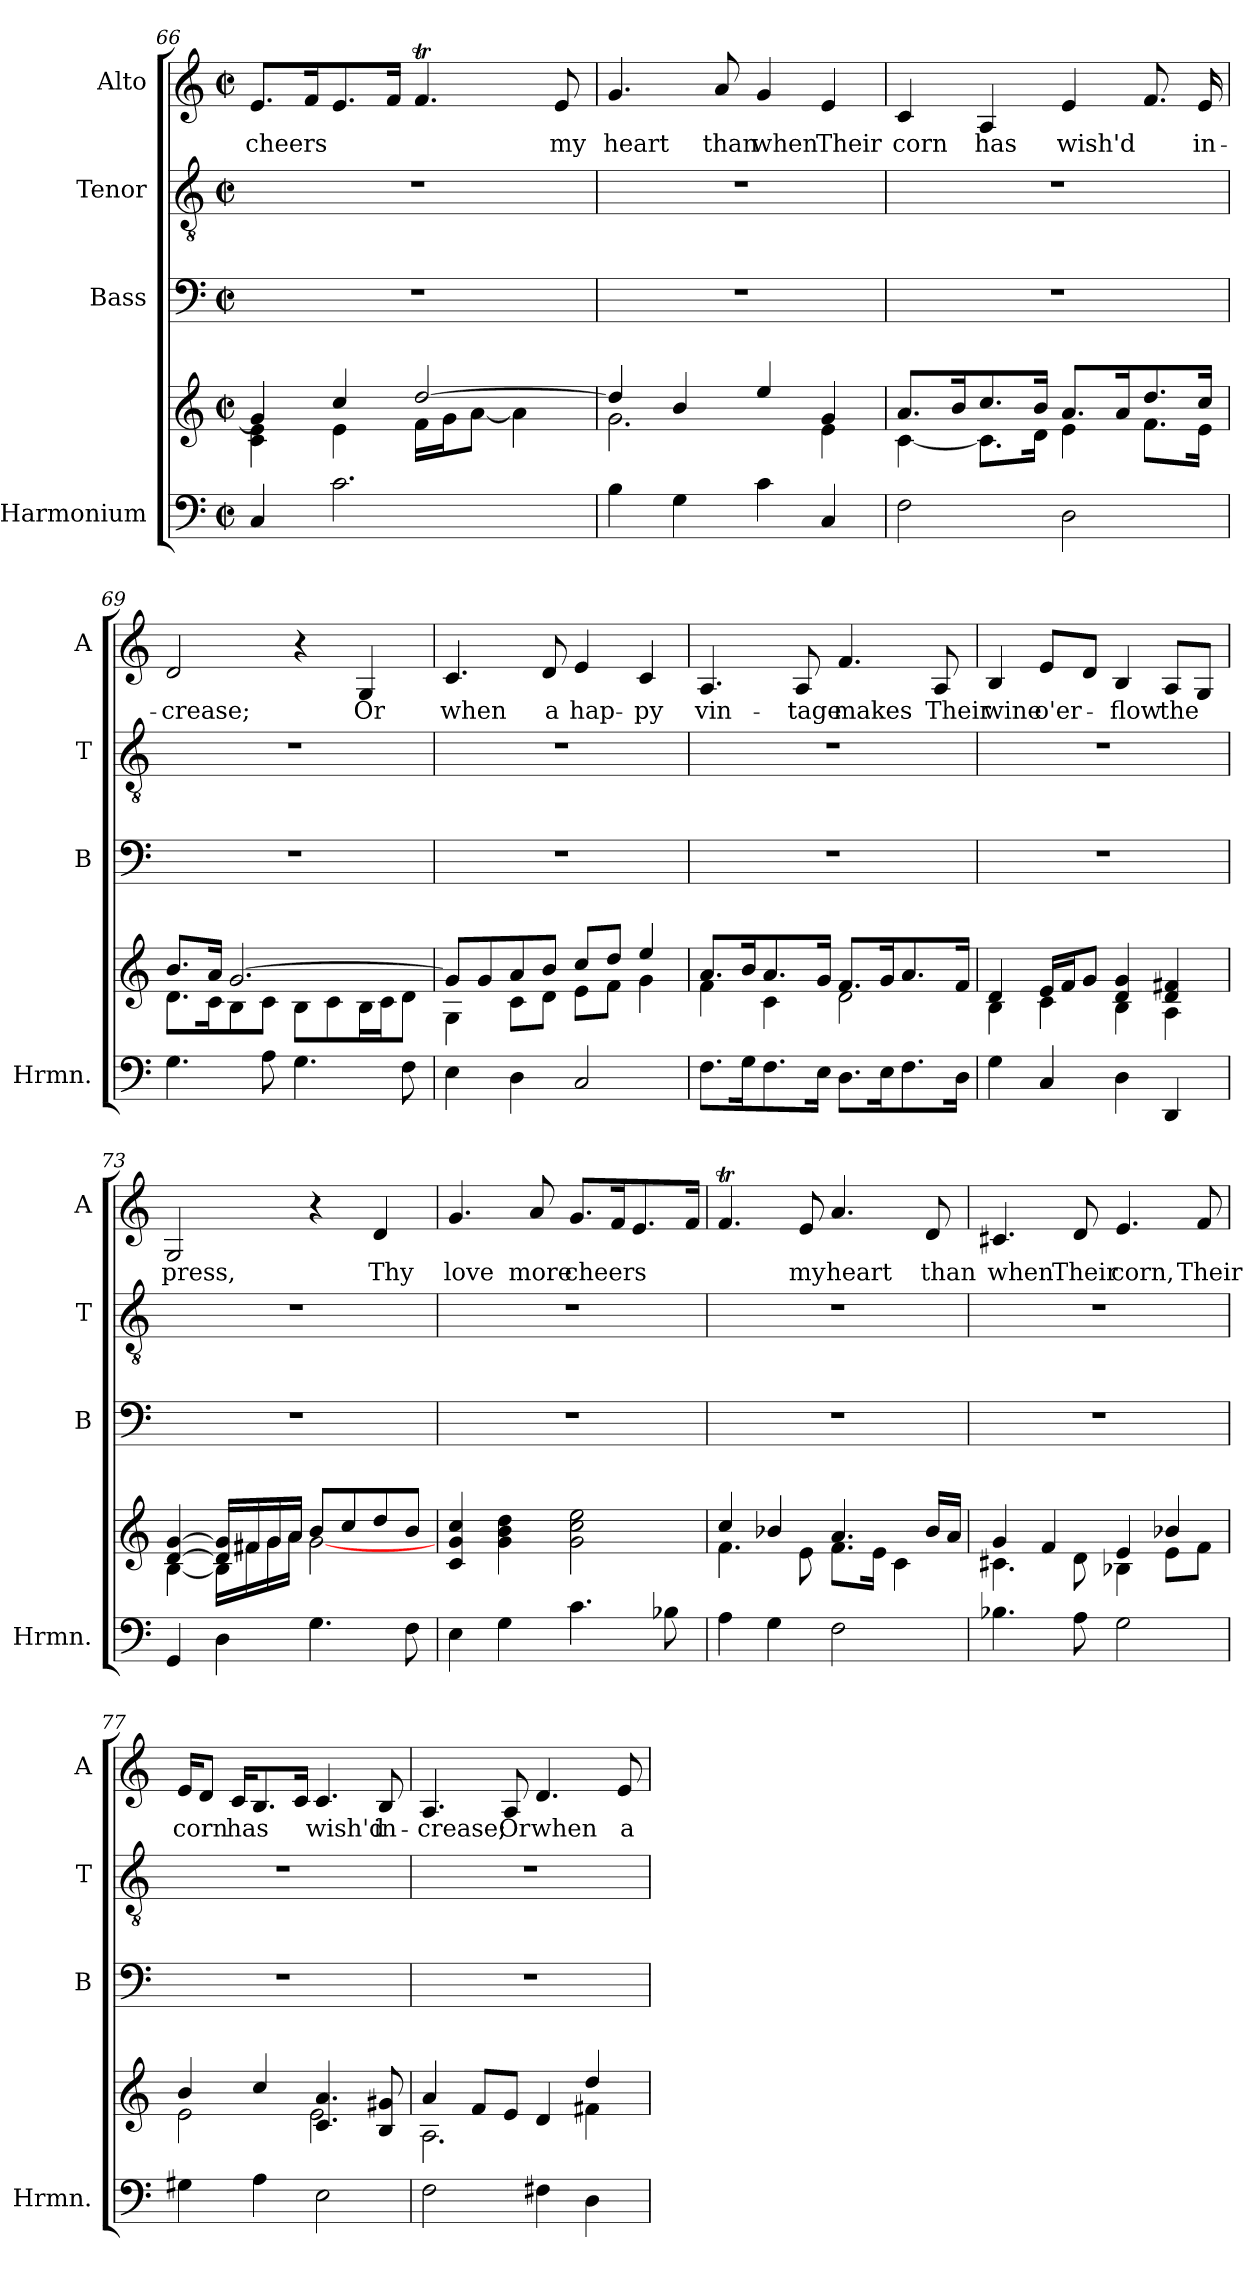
**kern	**kern	**kern	**kern	**kern	**text
*part4	*part4	*part3	*part2	*part1	*part1
*staff5	*staff4	*staff3	*staff2	*staff1	*staff1
*I"Harmonium	*	*I"Bass	*I"Tenor	*I"Alto	*
*I'Hrmn.	*	*I'B	*I'T	*I'A	*
*clefF4	*clefG2	*clefF4	*clefGv2	*clefG2	*
*k[]	*k[]	*k[]	*k[]	*k[]	*
*C:	*C:	*C:	*C:	*C:	*
*M2/2	*M2/2	*M2/2	*M2/2	*M2/2	*
*met(c|)	*met(c|)	*met(c|)	*met(c|)	*met(c|)	*
=66	=66	=66	=66	=66	=66
*	*^	*	*	*	*
!	!	!	!	!	!	!LO:LY:b
4C/	4g!/]	4c!\ 4e!\	1r	1r	8.e/L	cheers
.	.	.	.	.	16f/k	.
2.c\	4cc!/	4e!\	.	.	8.e/	.
.	.	.	.	.	16f/Jk	.
.	[>2dd!/	16f!\LL	.	.	4.fT/	.
.	.	16g!\J	.	.	.	.
.	.	[<8a!\J	.	.	.	.
.	.	4a!\]	.	.	.	.
!	!	!	!	!	!	!LO:LY:b
.	.	.	.	.	8e/	my
=67	=67	=67	=67	=67	=67	=67
!	!	!	!	!	!	!LO:LY:b
4B\	4dd!/]	2.g!\	1r	1r	4.g/	heart
4G\	4b!/	.	.	.	.	.
!	!	!	!	!	!	!LO:LY:b
.	.	.	.	.	8a/	than
!	!	!	!	!	!	!LO:LY:b
4c\	4ee!/	.	.	.	4g/	when
!	!	!	!	!	!	!LO:LY:b
4C/	4g!/	4e!\	.	.	4e/	Their
=68	=68	=68	=68	=68	=68	=68
!	!	!	!	!	!	!LO:LY:b
2F\	8.a!/L	[<4c!\	1r	1r	4c/	corn
.	16b!/k	.	.	.	.	.
!	!	!	!	!	!	!LO:LY:b
.	8.cc!/	8.c!\L]	.	.	4A/	has
.	16b!/Jk	16d!\Jk	.	.	.	.
!	!	!	!	!	!	!LO:LY:b
2D\	8.a!/L	4e!\	.	.	4e/	wish'd
.	16a!/k	.	.	.	.	.
.	8.dd!/	8.f!\L	.	.	8.f/	.
!	!	!	!	!	!	!LO:LY:b
.	16cc!/Jk	16e!\Jk	.	.	16e/	in-
!!LO:LB:g=z
=69	=69	=69	=69	=69	=69	=69
!	!	!	!	!	!	!LO:LY:b
4.G\	8.b!/L	8.d!\L	1r	1r	2d/	-crease;
.	16a!/Jk	16c!\k	.	.	.	.
.	[>2.g!/	8B!\	.	.	.	.
8A\	.	8c!\J	.	.	.	.
4.G\	.	8B!\L	.	.	4r	.
.	.	8c!\	.	.	.	.
!	!	!	!	!	!	!LO:LY:b
.	.	16B!\L	.	.	4G/	Or
.	.	16c!\J	.	.	.	.
8F\	.	8d!\J	.	.	.	.
=70	=70	=70	=70	=70	=70	=70
!	!	!	!	!	!	!LO:LY:b
4E\	8g!/L]	4G!\	1r	1r	4.c/	when
.	8g!/	.	.	.	.	.
4D\	8a!/	8c!\L	.	.	.	.
!	!	!	!	!	!	!LO:LY:b
.	8b!/J	8d!\J	.	.	8d/	a
!	!	!	!	!	!	!LO:LY:b
2C/	8cc!/L	8e!\L	.	.	4e/	hap-
.	8dd!/J	8f!\J	.	.	.	.
!	!	!	!	!	!	!LO:LY:b
.	4ee!/	4g!\	.	.	4c/	-py
=71	=71	=71	=71	=71	=71	=71
!	!	!	!	!	!	!LO:LY:b
8.F\L	8.a!/L	4f!\	1r	1r	4.A/	vin-
16G\k	16b!/k	.	.	.	.	.
8.F\	8.a!/	4c!\	.	.	.	.
!	!	!	!	!	!	!LO:LY:b
.	.	.	.	.	8A/	-tage
16E\Jk	16g!/Jk	.	.	.	.	.
!	!	!	!	!	!	!LO:LY:b
8.D\L	8.f!/L	2d!\	.	.	4.f/	makes
16E\k	16g!/k	.	.	.	.	.
8.F\	8.a!/	.	.	.	.	.
!	!	!	!	!	!	!LO:LY:b
.	.	.	.	.	8A/	Their
16D\Jk	16f!/Jk	.	.	.	.	.
=72	=72	=72	=72	=72	=72	=72
!	!	!	!	!	!	!LO:LY:b
4G\	4d!/	4B!\	1r	1r	4B/	wine
!	!	!	!	!	!	!LO:LY:b
4C/	16e!/LL	4c!\	.	.	8e/L	o'er-
.	16f!/J	.	.	.	.	.
.	8g!/J	.	.	.	8d/J	.
!	!	!	!	!	!	!LO:LY:b
4D\	4d!/ 4g!/	4B!\	.	.	4B/	-flow
!	!	!	!	!	!	!LO:LY:b
4DD/	4d!/ 4f#X!/	4A!\	.	.	8A/L	the
.	.	.	.	.	8G/J	.
!!LO:LB:g=z
=73	=73	=73	=73	=73	=73	=73
!	!	!	!	!	!	!LO:LY:b
4GG/	[>4d!/ [>4g!/	[<4B!\	1r	1r	2G/	press,
4D\	16d!/] 16g!/]LL	16B!\LL]	.	.	.	.
.	16f#X!/	16f#X!\	.	.	.	.
.	16g!/	16g!\	.	.	.	.
.	16a!/JJ	16a!\JJ	.	.	.	.
4.G\	8b!/L	[<2g!\	.	.	4r	.
.	8cc!/	.	.	.	.	.
!	!	!	!	!	!	!LO:LY:b
.	8dd!/	.	.	.	4d/	Thy
8F\	8b!/J	.	.	.	.	.
*	*v	*v	*	*	*	*
=74	=74	=74	=74	=74	=74
!	!	!	!	!	!LO:LY:b
4E\	4c!/ 4g!/ 4cc!/	1r	1r	4.g/	love
4G\	4g!\ 4b!\ 4dd!\	.	.	.	.
!	!	!	!	!	!LO:LY:b
.	.	.	.	8a/	more
!	!	!	!	!	!LO:LY:b
4.c\	2g!\ 2cc!\ 2ee!\	.	.	8.g/L	cheers
.	.	.	.	16f/k	.
.	.	.	.	8.e/	.
8B-X\	.	.	.	.	.
.	.	.	.	16f/Jk	.
=75	=75	=75	=75	=75	=75
*	*^	*	*	*	*
4A\	4cc!/	4.f!\	1r	1r	4.fT/	.
4G\	4b-X!/	.	.	.	.	.
!	!	!	!	!	!	!LO:LY:b
.	.	8e!\	.	.	8e/	my
!	!	!	!	!	!	!LO:LY:b
2F\	4.a!/	8.f!\L	.	.	4.a/	heart
.	.	16e!\Jk	.	.	.	.
.	.	4c!\	.	.	.	.
!	!	!	!	!	!	!LO:LY:b
.	16b-!/LL	.	.	.	8d/	than
.	16a!/JJ	.	.	.	.	.
=76	=76	=76	=76	=76	=76	=76
!	!	!	!	!	!	!LO:LY:b
4.B-X\	4g!/	4.c#X!\	1r	1r	4.c#X/	when
.	4f!/	.	.	.	.	.
!	!	!	!	!	!	!LO:LY:b
8A\	.	8d!\	.	.	8d/	Their
!	!	!	!	!	!	!LO:LY:b
2G\	4e!/	4B-X!\	.	.	4.e/	corn,
.	4b-X!/	8e!\L	.	.	.	.
!	!	!	!	!	!	!LO:LY:b
.	.	8f!\J	.	.	8f/	Their
!!LO:PB:g=z
=77	=77	=77	=77	=77	=77	=77
!	!	!	!	!	!	!LO:LY:b
4G#X\	4b!/	2e!\	1r	1r	16e/KL	corn
.	.	.	.	.	8d/J	.
!	!	!	!	!	!	!LO:LY:b
.	.	.	.	.	16c/KL	has
4A\	4cc!/	.	.	.	8.B/	.
.	.	.	.	.	16c/Jk	.
!	!	!	!	!	!	!LO:LY:b
2E\	4.c!/ 4.a!/	2e!\	.	.	4.c/	wish'd
!	!	!	!	!	!	!LO:LY:b
.	8B!/ 8g#X!/	.	.	.	8B/	in-
=78	=78	=78	=78	=78	=78	=78
!	!	!	!	!	!	!LO:LY:b
2F\	4a!/	2.A!\	1r	1r	4.A/	-crease;
.	8f!/L	.	.	.	.	.
!	!	!	!	!	!	!LO:LY:b
.	8e!/J	.	.	.	8A/	Or
!	!	!	!	!	!	!LO:LY:b
4F#X\	4d!/	.	.	.	4.d/	when
4D\	4dd!/	4f#X!\	.	.	.	.
!	!	!	!	!	!	!LO:LY:b
.	.	.	.	.	8e/	a
*	*v	*v	*	*	*	*
=	=	=	=	=	=
*-	*-	*-	*-	*-	*-
